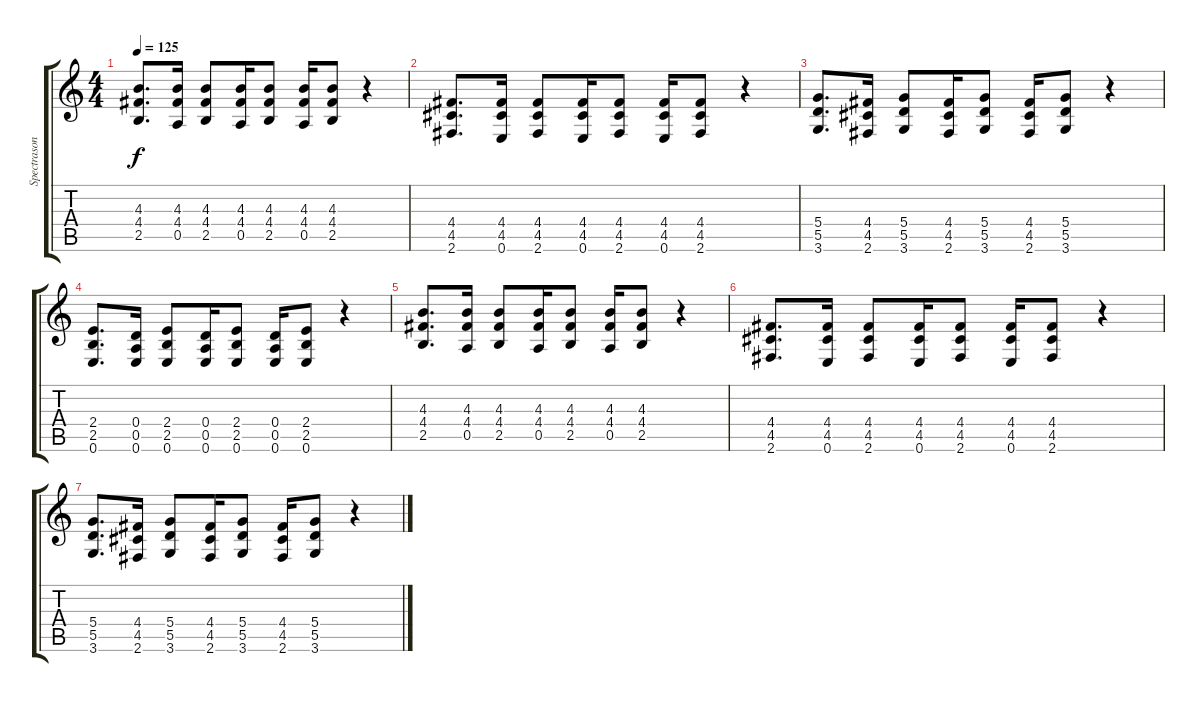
\track ("Spectrasonics Omnisphere" "Spectrason") {instrument distortionguitar}
\staff {score tabs}
\tuning (E4 B3 G3 D3 A2 E2) {hide}
\ts (4 4)
\tempo 125
\clef g2
\ks c
(4.3 4.4 2.5).8{d dy f} (4.3 4.4 0.5).16 (4.3 4.4 2.5).8 (4.3 4.4 0.5).16 (4.3 4.4 2.5).8 (4.3 4.4 0.5).16 (4.3 4.4 2.5).8 r.4 |
(4.4 4.5 2.6).8{d} (4.4 4.5 0.6).16 (4.4 4.5 2.6).8 (4.4 4.5 0.6).16 (4.4 4.5 2.6).8 (4.4 4.5 0.6).16 (4.4 4.5 2.6).8 r.4 |
(5.4 5.5 3.6).8{d} (4.4 4.5 2.6).16 (5.4 5.5 3.6).8 (4.4 4.5 2.6).16 (5.4 5.5 3.6).8 (4.4 4.5 2.6).16 (5.4 5.5 3.6).8 r.4 |
(2.4 2.5 0.6).8{d} (0.4 0.5 0.6).16 (2.4 2.5 0.6).8 (0.4 0.5 0.6).16 (2.4 2.5 0.6).8 (0.4 0.5 0.6).16 (2.4 2.5 0.6).8 r.4 |
(4.3 4.4 2.5).8{d} (4.3 4.4 0.5).16 (4.3 4.4 2.5).8 (4.3 4.4 0.5).16 (4.3 4.4 2.5).8 (4.3 4.4 0.5).16 (4.3 4.4 2.5).8 r.4 |
(4.4 4.5 2.6).8{d} (4.4 4.5 0.6).16 (4.4 4.5 2.6).8 (4.4 4.5 0.6).16 (4.4 4.5 2.6).8 (4.4 4.5 0.6).16 (4.4 4.5 2.6).8 r.4 |
(5.4 5.5 3.6).8{d} (4.4 4.5 2.6).16 (5.4 5.5 3.6).8 (4.4 4.5 2.6).16 (5.4 5.5 3.6).8 (4.4 4.5 2.6).16 (5.4 5.5 3.6).8 r.4
